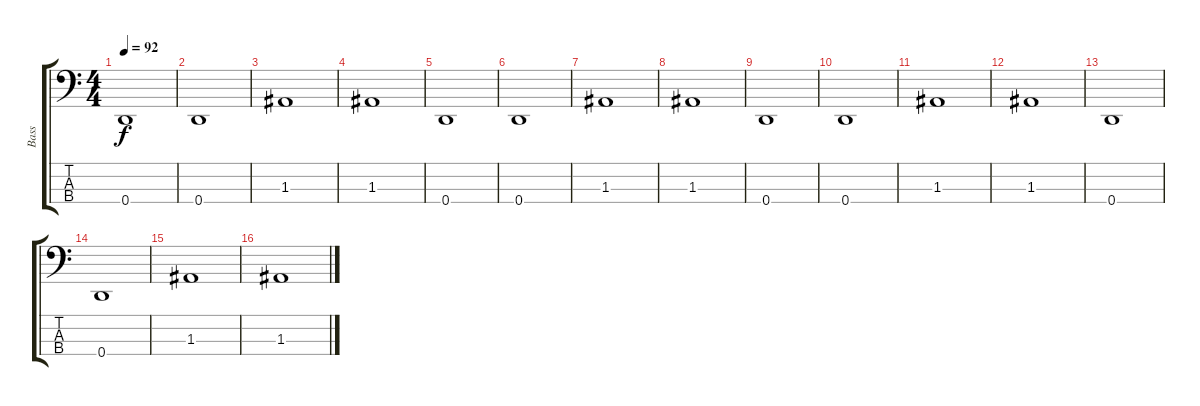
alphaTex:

\track ("Bass" "Bass") {instrument fretlessbass}
\staff {score tabs}
\tuning (G2 D2 A1 D1) {hide}
\ts (4 4)
\tempo 92
\clef f4
\ks c
0.4.1{dy f} |
0.4.1 |
1.3.1 |
1.3.1 |
0.4.1 |
0.4.1 |
1.3.1 |
1.3.1 |
0.4.1 |
0.4.1 |
1.3.1 |
1.3.1 |
0.4.1 |
0.4.1 |
1.3.1 |
1.3.1
